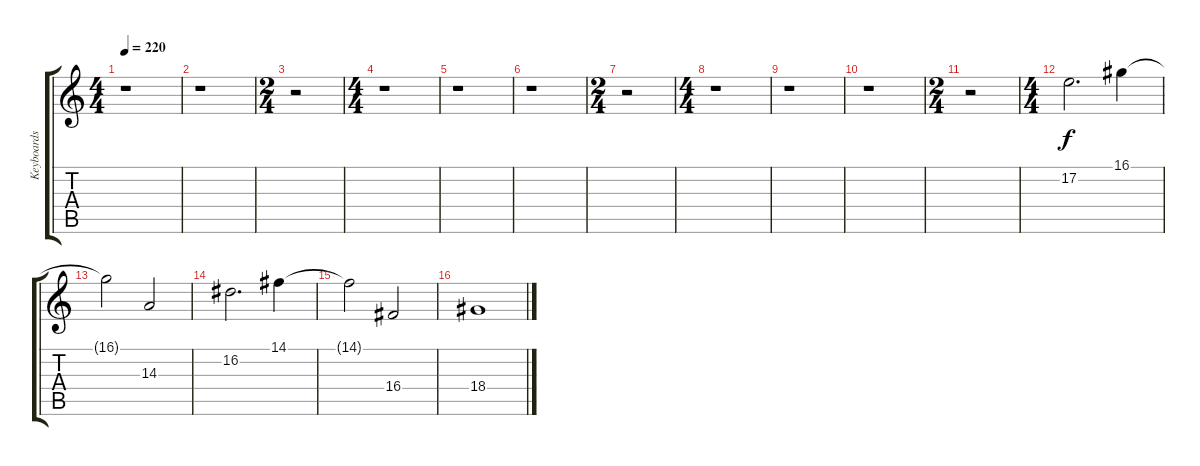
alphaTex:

\track ("Keyboards" "Keyboards") {instrument lead2sawtooth}
\staff {score tabs}
\tuning (E4 B3 G3 D3 A2 E2) {hide}
\ts (4 4)
\tempo 220
\clef g2
\ks c
r.1{dy f} |
r.1 |
\ts (2 4)
r.2 |
\ts (4 4)
r.1 |
r.1 |
r.1 |
\ts (2 4)
r.2 |
\ts (4 4)
r.1 |
r.1 |
r.1 |
\ts (2 4)
r.2 |
\ts (4 4)
17.2.2{d} 16.1.4 |
16.1{t}.2 14.3.2 |
16.2.2{d} 14.1.4 |
14.1{t}.2 16.4.2 |
18.4.1
